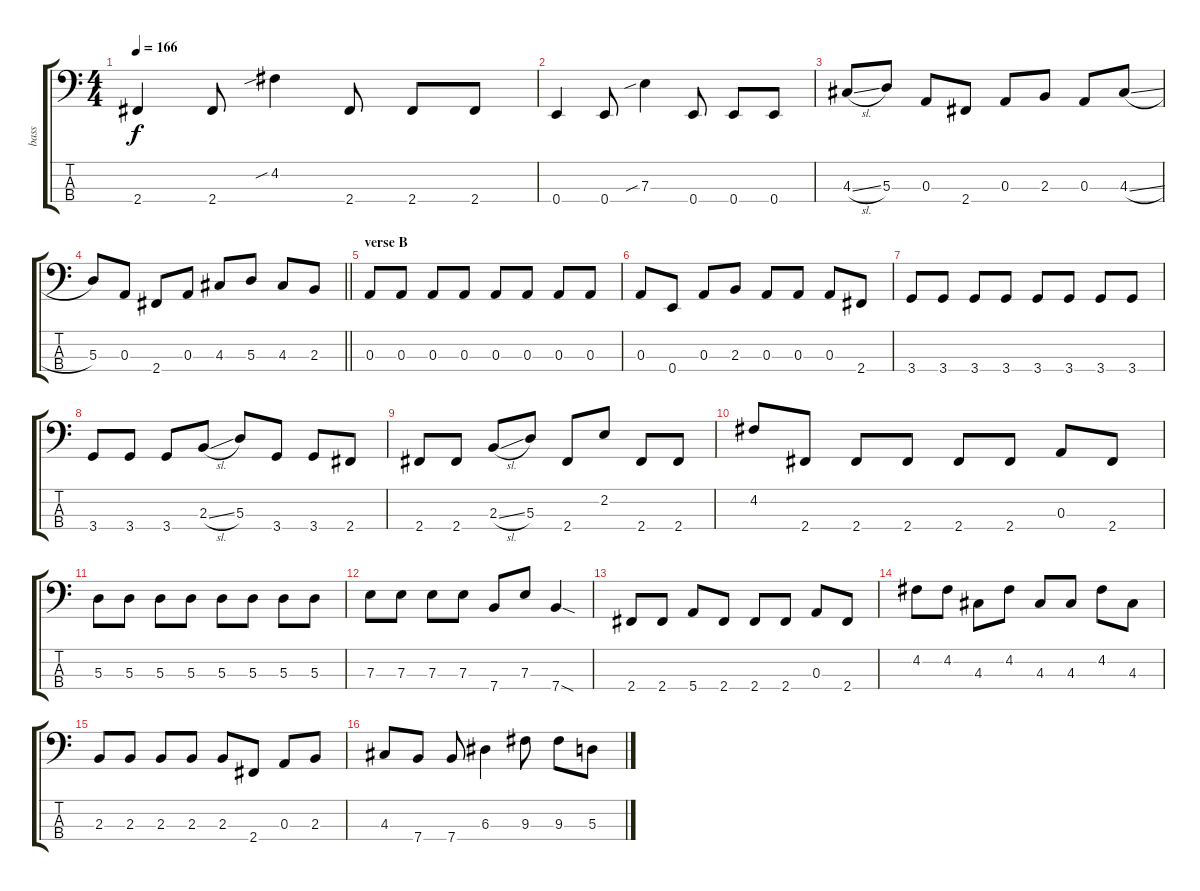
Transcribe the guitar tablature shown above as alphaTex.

\track ("bass" "bass") {instrument electricbassfinger}
\staff {score tabs}
\tuning (G2 D2 A1 E1) {hide}
\ts (4 4)
\tempo 166
\clef f4
\ks c
2.4.4{dy f} 2.4.8 4.2{sib}.4 2.4.8 2.4.8 2.4.8 |
0.4.4 0.4.8 7.3{sib}.4 0.4.8 0.4.8 0.4.8 |
4.3{sl}.8 5.3.8 0.3.8 2.4.8 0.3.8 2.3.8 0.3.8 4.3{sl}.8 |
\barLineRight lightlight
5.3.8 0.3.8 2.4.8 0.3.8 4.3.8 5.3.8 4.3.8 2.3.8 |
\section ("" "verse B")
0.3.8 0.3.8 0.3.8 0.3.8 0.3.8 0.3.8 0.3.8 0.3.8 |
0.3.8 0.4.8 0.3.8 2.3.8 0.3.8 0.3.8 0.3.8 2.4.8 |
3.4.8 3.4.8 3.4.8 3.4.8 3.4.8 3.4.8 3.4.8 3.4.8 |
3.4.8 3.4.8 3.4.8 2.3{sl}.8 5.3.8 3.4.8 3.4.8 2.4.8 |
2.4.8 2.4.8 2.3{sl}.8 5.3.8 2.4.8 2.2.8 2.4.8 2.4.8 |
4.2.8 2.4.8 2.4.8 2.4.8 2.4.8 2.4.8 0.3.8 2.4.8 |
5.3.8 5.3.8 5.3.8 5.3.8 5.3.8 5.3.8 5.3.8 5.3.8 |
7.3.8 7.3.8 7.3.8 7.3.8 7.4.8 7.3.8 7.4{sod}.4 |
2.4.8 2.4.8 5.4.8 2.4.8 2.4.8 2.4.8 0.3.8 2.4.8 |
4.2.8 4.2.8 4.3.8 4.2.8 4.3.8 4.3.8 4.2.8 4.3.8 |
2.3.8 2.3.8 2.3.8 2.3.8 2.3.8 2.4.8 0.3.8 2.3.8 |
4.3.8 7.4.8 7.4.8 6.3.4 9.3.8 9.3.8 5.3.8
